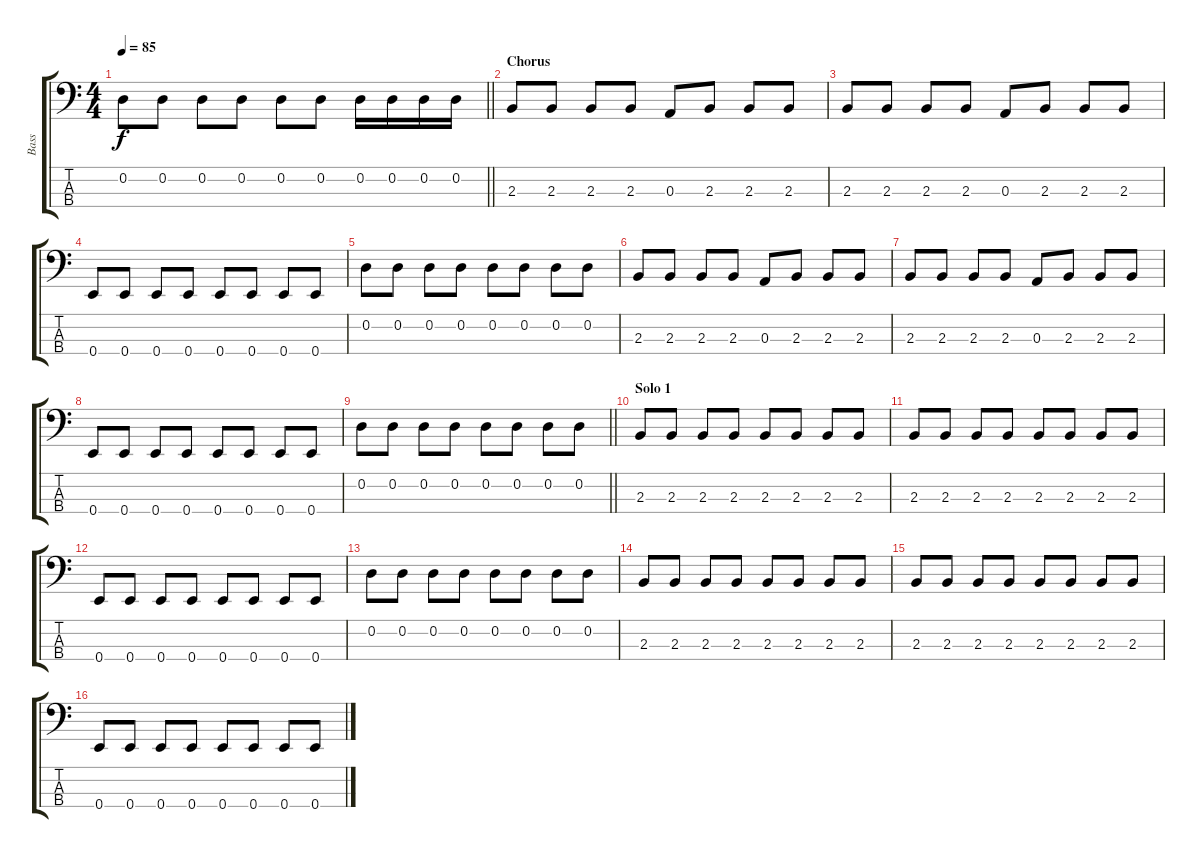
\track ("Bass" "Bass") {instrument electricbassfinger}
\staff {score tabs}
\tuning (G2 D2 A1 E1) {hide}
\ts (4 4)
\tempo 85
\clef f4
\barLineRight lightlight
\ks c
0.2.8{dy f} 0.2.8 0.2.8 0.2.8 0.2.8 0.2.8 0.2.16 0.2.16 0.2.16 0.2.16 |
\section ("" "Chorus")
2.3.8 2.3.8 2.3.8 2.3.8 0.3.8 2.3.8 2.3.8 2.3.8 |
2.3.8 2.3.8 2.3.8 2.3.8 0.3.8 2.3.8 2.3.8 2.3.8 |
0.4.8 0.4.8 0.4.8 0.4.8 0.4.8 0.4.8 0.4.8 0.4.8 |
0.2.8 0.2.8 0.2.8 0.2.8 0.2.8 0.2.8 0.2.8 0.2.8 |
2.3.8 2.3.8 2.3.8 2.3.8 0.3.8 2.3.8 2.3.8 2.3.8 |
2.3.8 2.3.8 2.3.8 2.3.8 0.3.8 2.3.8 2.3.8 2.3.8 |
0.4.8 0.4.8 0.4.8 0.4.8 0.4.8 0.4.8 0.4.8 0.4.8 |
\barLineRight lightlight
0.2.8 0.2.8 0.2.8 0.2.8 0.2.8 0.2.8 0.2.8 0.2.8 |
\section ("" "Solo 1")
2.3.8 2.3.8 2.3.8 2.3.8 2.3.8 2.3.8 2.3.8 2.3.8 |
2.3.8 2.3.8 2.3.8 2.3.8 2.3.8 2.3.8 2.3.8 2.3.8 |
0.4.8 0.4.8 0.4.8 0.4.8 0.4.8 0.4.8 0.4.8 0.4.8 |
0.2.8 0.2.8 0.2.8 0.2.8 0.2.8 0.2.8 0.2.8 0.2.8 |
2.3.8 2.3.8 2.3.8 2.3.8 2.3.8 2.3.8 2.3.8 2.3.8 |
2.3.8 2.3.8 2.3.8 2.3.8 2.3.8 2.3.8 2.3.8 2.3.8 |
0.4.8 0.4.8 0.4.8 0.4.8 0.4.8 0.4.8 0.4.8 0.4.8
